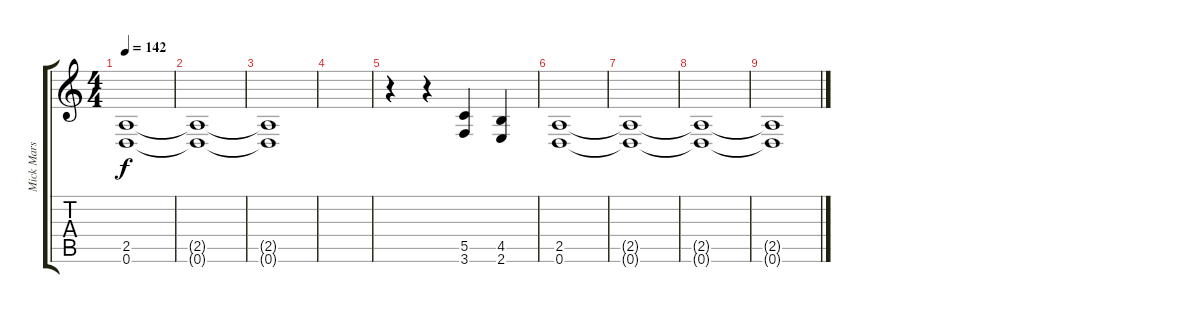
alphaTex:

\track ("Mick Mars" "Mick Mars") {instrument distortionguitar}
\staff {score tabs}
\tuning (D4 A3 F3 C3 G2 D2) {hide}
\ts (4 4)
\tempo 142
\clef g2
\ks c
(2.5{t} 0.6{t}).1{dy f} |
(2.5{t} 0.6{t}).1 |
(2.5{t} 0.6{t}).1 |
|
r.4 r.4 (5.5 3.6).4 (4.5 2.6).4 |
(2.5 0.6).1{volume 0} |
(2.5{t} 0.6{t}).1 |
(2.5{t} 0.6{t}).1 |
(2.5{t} 0.6{t}).1
